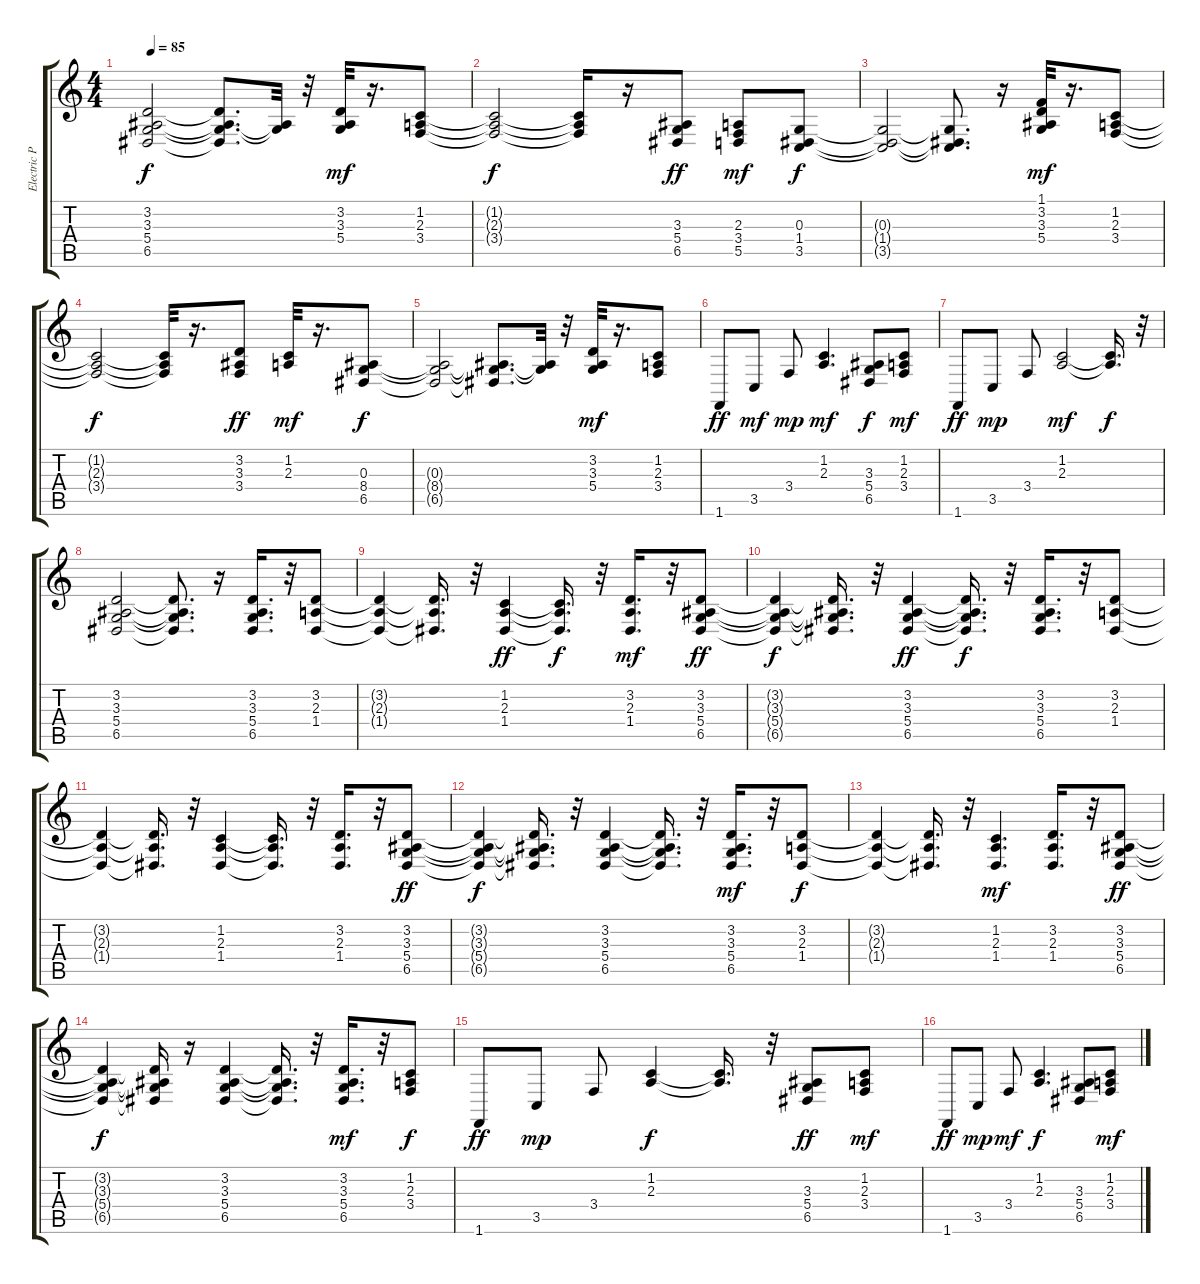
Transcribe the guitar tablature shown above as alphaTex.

\track ("Electric Piano" "Electric P") {instrument electricpiano1}
\staff {score tabs}
\tuning (E4 B3 G3 D3 A2 E2) {hide}
\ts (4 4)
\tempo 85
\clef g2
\ks c
(3.2{t} 3.3{t} 5.4{t} 6.5{t}).2{dy f} (3.2{t} 3.3{t} 5.4{t} 6.5{t}).8{d} (3.3{t} 5.4{t}).32 r.32 (3.2 3.3 5.4).32{dy mf} r.16{d} (1.2 2.3 3.4).8 |
(1.2{t} 2.3{t} 3.4{t}).2{dy f} (1.2{t} 2.3{t} 3.4{t}).16 r.16 (3.3 5.4 6.5).8{dy ff} (2.3 3.4 5.5).8{dy mf} (0.3 1.4 3.5).8{dy f} |
(0.3{t} 1.4{t} 3.5{t}).2 (0.3{t} 1.4{t} 3.5{t}).8{d} r.16 (1.1 3.2 3.3 5.4).32{dy mf} r.16{d} (1.2 2.3 3.4).8 |
(1.2{t} 2.3{t} 3.4{t}).2{dy f} (1.2{t} 2.3{t} 3.4{t}).32 r.16{d} (3.2 3.3 3.4).8{dy ff} (1.2 2.3).32{dy mf} r.16{d} (0.3 8.4 6.5).8{dy f} |
(0.3{t} 8.4{t} 6.5{t}).2 (0.3{t} 8.4{t} 6.5{t}).8{d} (0.3{t} 8.4{t}).32 r.32 (3.2 3.3 5.4).32{dy mf} r.16{d} (1.2 2.3 3.4).8 |
1.6.8{dy ff} 3.5.8{dy mf} 3.4.8{dy mp} (1.2 2.3).4{d dy mf} (3.3 5.4 6.5).8{dy f} (1.2 2.3 3.4).8{dy mf} |
1.6.8{dy ff} 3.5.8{dy mp} 3.4.8 (1.2 2.3).2{dy mf} (1.2{t} 2.3{t}).16{d dy f} r.32 |
(3.2 3.3 5.4 6.5).2 (3.2{t} 3.3{t} 5.4{t} 6.5{t}).8{d} r.16 (3.2 3.3 5.4 6.5).16{d} r.32 (3.2 2.3 1.4).8 |
(3.2{t} 2.3{t} 1.4{t}).4 (3.2{t} 2.3{t} 1.4{t}).16{d} r.32 (1.2 2.3 1.4).4{dy ff} (1.2{t} 2.3{t} 1.4{t}).16{d dy f} r.32 (3.2 2.3 1.4).16{d dy mf} r.32 (3.2 3.3 5.4 6.5).8{dy ff} |
(3.2{t} 3.3{t} 5.4{t} 6.5{t}).4{dy f} (3.2{t} 3.3{t} 5.4{t} 6.5{t}).16{d} r.32 (3.2 3.3 5.4 6.5).4{dy ff} (3.2{t} 3.3{t} 5.4{t} 6.5{t}).16{d dy f} r.32 (3.2 3.3 5.4 6.5).16{d} r.32 (3.2 2.3 1.4).8 |
(3.2{t} 2.3{t} 1.4{t}).4 (3.2{t} 2.3{t} 1.4{t}).16{d} r.32 (1.2 2.3 1.4).4 (1.2{t} 2.3{t} 1.4{t}).16{d} r.32 (3.2 2.3 1.4).16{d} r.32 (3.2 3.3 5.4 6.5).8{dy ff} |
(3.2{t} 3.3{t} 5.4{t} 6.5{t}).4{dy f} (3.2{t} 3.3{t} 5.4{t} 6.5{t}).16{d} r.32 (3.2 3.3 5.4 6.5).4 (3.2{t} 3.3{t} 5.4{t} 6.5{t}).16{d} r.32 (3.2 3.3 5.4 6.5).16{d dy mf} r.32 (3.2 2.3 1.4).8{dy f} |
(3.2{t} 2.3{t} 1.4{t}).4 (3.2{t} 2.3{t} 1.4{t}).16{d} r.32 (1.2 2.3 1.4).4{d dy mf} (3.2 2.3 1.4).16{d} r.32 (3.2 3.3 5.4 6.5).8{dy ff} |
(3.2{t} 3.3{t} 5.4{t} 6.5{t}).4{dy f} (3.2{t} 3.3{t} 5.4{t} 6.5{t}).16 r.16 (3.2 3.3 5.4 6.5).4 (3.2{t} 3.3{t} 5.4{t} 6.5{t}).16{d} r.32 (3.2 3.3 5.4 6.5).16{d dy mf} r.32 (1.2 2.3 3.4).8{dy f} |
1.6.8{dy ff} 3.5.8{dy mp} 3.4.8 (1.2 2.3).4{dy f} (1.2{t} 2.3{t}).16{d} r.32 (3.3 5.4 6.5).8{dy ff} (1.2 2.3 3.4).8{dy mf} |
1.6.8{dy ff} 3.5.8{dy mp} 3.4.8{dy mf} (1.2 2.3).4{d dy f} (3.3 5.4 6.5).8 (1.2 2.3 3.4).8{dy mf}
